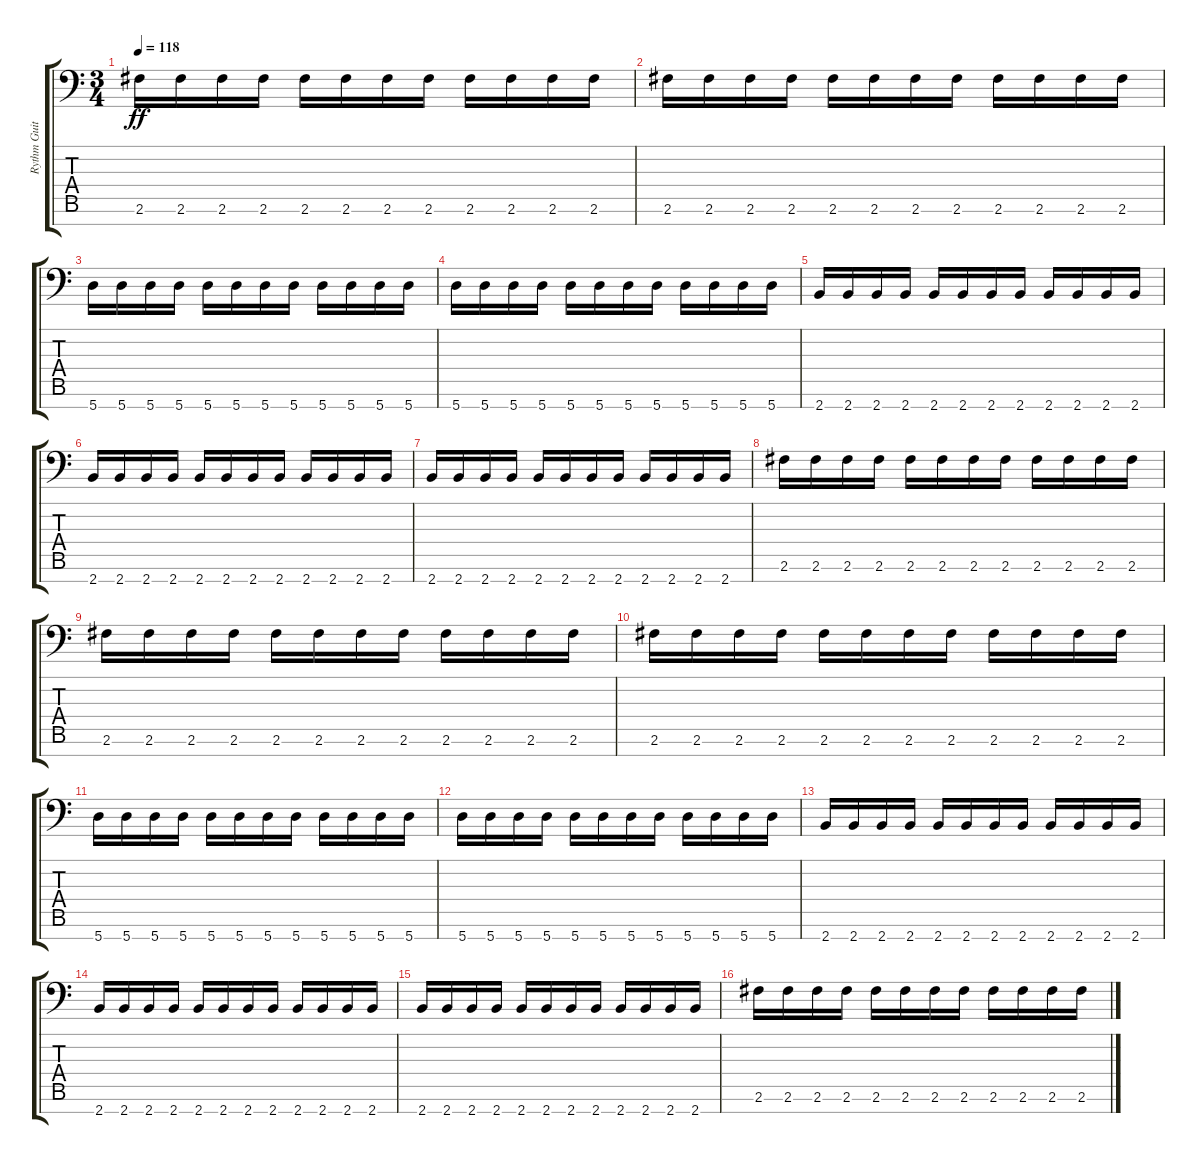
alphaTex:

\track ("Rythm Guitar #2" "Rythm Guit") {instrument distortionguitar}
\staff {score tabs}
\tuning (D4 A3 E3 D3 A2 E2 A1) {hide}
\ts (3 4)
\tempo 118
\clef f4
\ks c
2.6.16{dy ff} 2.6.16 2.6.16 2.6.16 2.6.16 2.6.16 2.6.16 2.6.16 2.6.16 2.6.16 2.6.16 2.6.16 |
2.6.16 2.6.16 2.6.16 2.6.16 2.6.16 2.6.16 2.6.16 2.6.16 2.6.16 2.6.16 2.6.16 2.6.16 |
5.7.16 5.7.16 5.7.16 5.7.16 5.7.16 5.7.16 5.7.16 5.7.16 5.7.16 5.7.16 5.7.16 5.7.16 |
5.7.16 5.7.16 5.7.16 5.7.16 5.7.16 5.7.16 5.7.16 5.7.16 5.7.16 5.7.16 5.7.16 5.7.16 |
2.7.16 2.7.16 2.7.16 2.7.16 2.7.16 2.7.16 2.7.16 2.7.16 2.7.16 2.7.16 2.7.16 2.7.16 |
2.7.16 2.7.16 2.7.16 2.7.16 2.7.16 2.7.16 2.7.16 2.7.16 2.7.16 2.7.16 2.7.16 2.7.16 |
2.7.16 2.7.16 2.7.16 2.7.16 2.7.16 2.7.16 2.7.16 2.7.16 2.7.16 2.7.16 2.7.16 2.7.16 |
2.6.16 2.6.16 2.6.16 2.6.16 2.6.16 2.6.16 2.6.16 2.6.16 2.6.16 2.6.16 2.6.16 2.6.16 |
2.6.16 2.6.16 2.6.16 2.6.16 2.6.16 2.6.16 2.6.16 2.6.16 2.6.16 2.6.16 2.6.16 2.6.16 |
2.6.16 2.6.16 2.6.16 2.6.16 2.6.16 2.6.16 2.6.16 2.6.16 2.6.16 2.6.16 2.6.16 2.6.16 |
5.7.16 5.7.16 5.7.16 5.7.16 5.7.16 5.7.16 5.7.16 5.7.16 5.7.16 5.7.16 5.7.16 5.7.16 |
5.7.16 5.7.16 5.7.16 5.7.16 5.7.16 5.7.16 5.7.16 5.7.16 5.7.16 5.7.16 5.7.16 5.7.16 |
2.7.16 2.7.16 2.7.16 2.7.16 2.7.16 2.7.16 2.7.16 2.7.16 2.7.16 2.7.16 2.7.16 2.7.16 |
2.7.16 2.7.16 2.7.16 2.7.16 2.7.16 2.7.16 2.7.16 2.7.16 2.7.16 2.7.16 2.7.16 2.7.16 |
2.7.16 2.7.16 2.7.16 2.7.16 2.7.16 2.7.16 2.7.16 2.7.16 2.7.16 2.7.16 2.7.16 2.7.16 |
2.6.16 2.6.16 2.6.16 2.6.16 2.6.16 2.6.16 2.6.16 2.6.16 2.6.16 2.6.16 2.6.16 2.6.16
